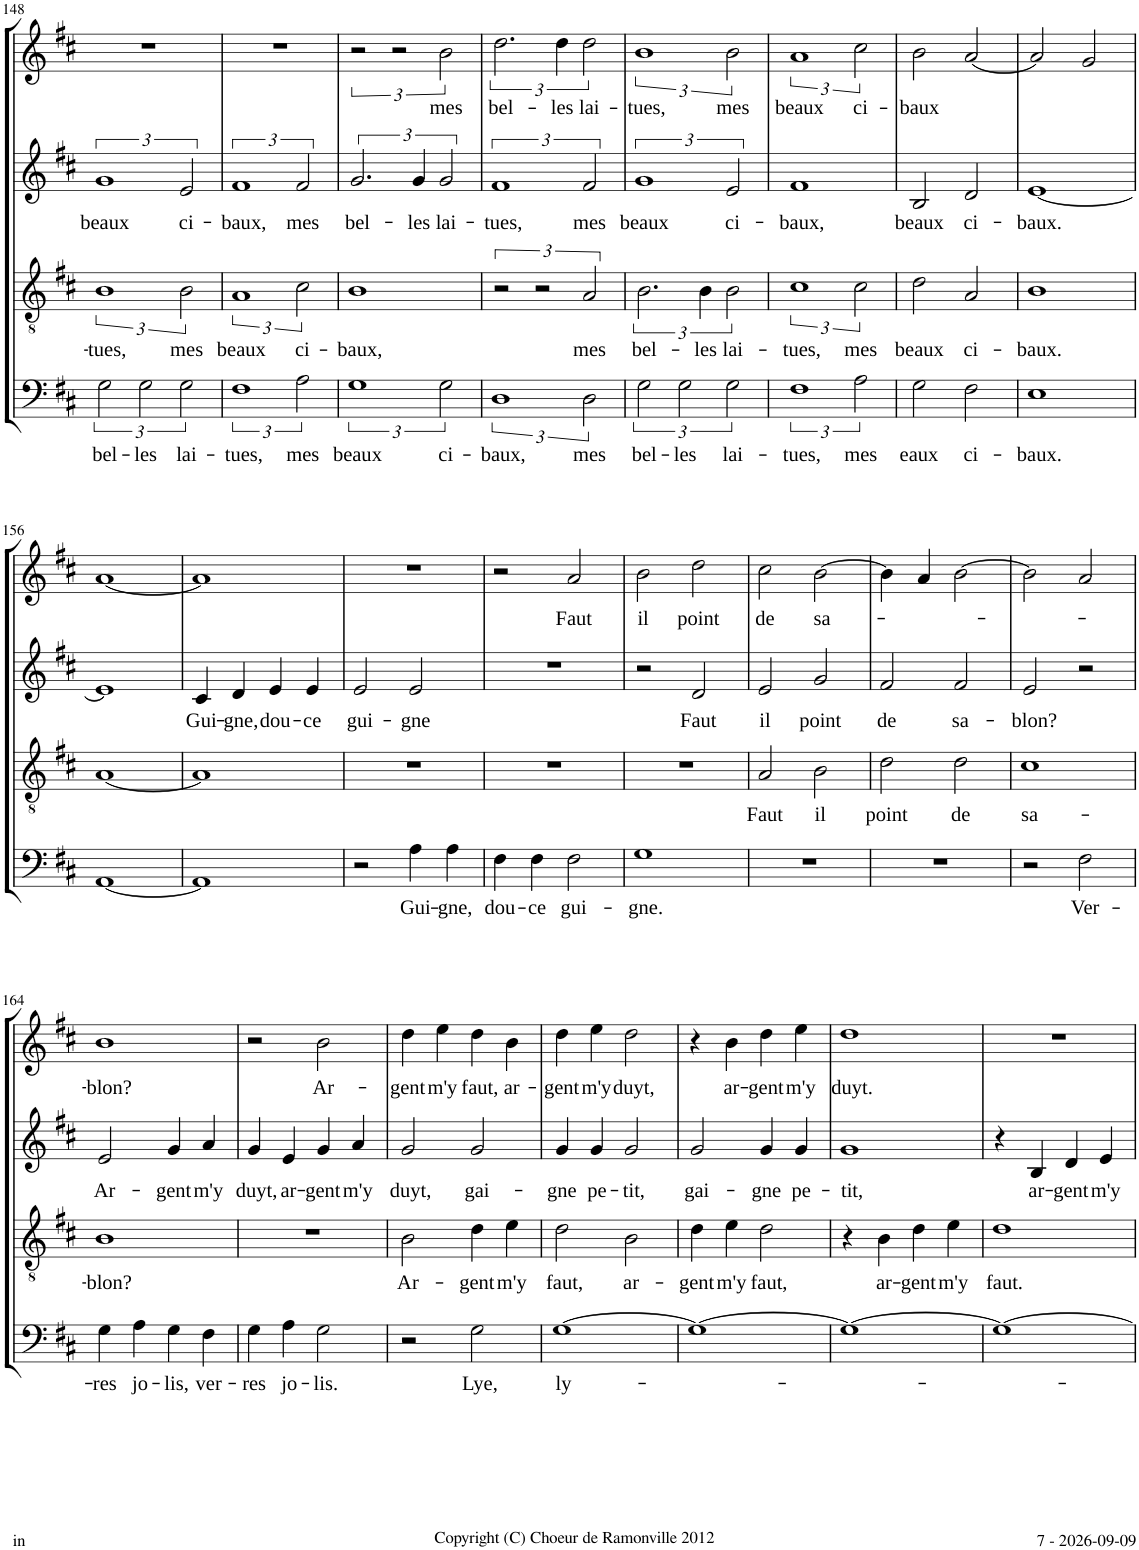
**kern	**text	**kern	**text	**kern	**text	**kern	**text
*part4	*part4	*part3	*part3	*part2	*part2	*part1	*part1
*staff4	*staff4	*staff3	*staff3	*staff2	*staff2	*staff1	*staff1
*I"Basse	*	*I"Ténor	*	*I"Alto	*	*I"Soprano	*
*I'B	*	*I'T	*	*	*	*I'S	*
!!LO:PB:g=z
*clefF4	*	*clefGv2	*	*clefG2	*	*clefG2	*
*k[f#c#]	*	*k[f#c#]	*	*k[f#c#]	*	*k[f#c#]	*
*M4/4	*	*M4/4	*	*M4/4	*	*M4/4	*
*met(c|)	*	*met(c|)	*	*met(c|)	*	*met(c|)	*
=148	=148	=148	=148	=148	=148	=148	=148
!	!LO:LY:b	!	!LO:LY:b	!	!LO:LY:b	!	!
3G\	bel-	3%2B	-tues,	3%2g	beaux	1r	.
!	!LO:LY:b	!	!	!	!	!	!
3G\	-les	.	.	.	.	.	.
!	!LO:LY:b	!	!LO:LY:b	!	!LO:LY:b	!	!
3G\	lai-	3B\	mes	3e/	ci-	.	.
=149	=149	=149	=149	=149	=149	=149	=149
!	!LO:LY:b	!	!LO:LY:b	!	!LO:LY:b	!	!
3%2F#	-tues,	3%2A	beaux	3%2f#	-baux,	1r	.
!	!LO:LY:b	!	!LO:LY:b	!	!LO:LY:b	!	!
3A\	mes	3c#\	ci-	3f#/	mes	.	.
=150	=150	=150	=150	=150	=150	=150	=150
!	!LO:LY:b	!	!LO:LY:b	!	!LO:LY:b	!	!
3%2G	beaux	1B	-baux,	3.g/	bel-	3r	.
.	.	.	.	.	.	3r	.
!	!	!	!	!	!LO:LY:b	!	!
.	.	.	.	6g/	-les	.	.
!	!LO:LY:b	!	!	!	!LO:LY:b	!	!LO:LY:b
3G\	ci-	.	.	3g/	lai-	3b\	mes
=151	=151	=151	=151	=151	=151	=151	=151
!	!LO:LY:b	!	!	!	!LO:LY:b	!	!LO:LY:b
3%2D	-baux,	3r	.	3%2f#	-tues,	3.dd\	bel-
.	.	3r	.	.	.	.	.
!	!	!	!	!	!	!	!LO:LY:b
.	.	.	.	.	.	6dd\	-les
!	!LO:LY:b	!	!LO:LY:b	!	!LO:LY:b	!	!LO:LY:b
3D\	mes	3A/	mes	3f#/	mes	3dd\	lai-
=152	=152	=152	=152	=152	=152	=152	=152
!	!LO:LY:b	!	!LO:LY:b	!	!LO:LY:b	!	!LO:LY:b
3G\	bel-	3.B\	bel-	3%2g	beaux	3%2b	-tues,
!	!LO:LY:b	!	!	!	!	!	!
3G\	-les	.	.	.	.	.	.
!	!	!	!LO:LY:b	!	!	!	!
.	.	6B\	-les	.	.	.	.
!	!LO:LY:b	!	!LO:LY:b	!	!LO:LY:b	!	!LO:LY:b
3G\	lai-	3B\	lai-	3e/	ci-	3b\	mes
=153	=153	=153	=153	=153	=153	=153	=153
!	!LO:LY:b	!	!LO:LY:b	!	!LO:LY:b	!	!LO:LY:b
3%2F#	-tues,	3%2c#	-tues,	1f#	-baux,	3%2a	beaux
!	!LO:LY:b	!	!LO:LY:b	!	!	!	!LO:LY:b
3A\	mes	3c#\	mes	.	.	3cc#\	ci-
=154	=154	=154	=154	=154	=154	=154	=154
!	!LO:LY:b	!	!LO:LY:b	!	!LO:LY:b	!	!LO:LY:b
2G\	eaux	2d\	beaux	2B/	beaux	2b\	-baux
!	!LO:LY:b	!	!LO:LY:b	!	!LO:LY:b	!	!
2F#\	ci-	2A/	ci-	2d/	ci-	[2a/	.
=155	=155	=155	=155	=155	=155	=155	=155
!	!LO:LY:b	!	!LO:LY:b	!	!LO:LY:b	!	!
1E	-baux.	1B	-baux.	[1e	-baux.	2a/]	.
.	.	.	.	.	.	2g/	.
!!LO:LB:g=z
=156	=156	=156	=156	=156	=156	=156	=156
[1AA	.	[1A	.	1e]	.	[1a	.
=157	=157	=157	=157	=157	=157	=157	=157
!	!	!	!	!	!LO:LY:b	!	!
1AA]	.	1A]	.	4c#/	Gui-	1a]	.
!	!	!	!	!	!LO:LY:b	!	!
.	.	.	.	4d/	-gne,	.	.
!	!	!	!	!	!LO:LY:b	!	!
.	.	.	.	4e/	dou-	.	.
!	!	!	!	!	!LO:LY:b	!	!
.	.	.	.	4e/	-ce	.	.
=158	=158	=158	=158	=158	=158	=158	=158
!	!	!	!	!	!LO:LY:b	!	!
2r	.	1r	.	2e/	gui-	1r	.
!	!LO:LY:b	!	!	!	!LO:LY:b	!	!
4A\	Gui-	.	.	2e/	-gne	.	.
!	!LO:LY:b	!	!	!	!	!	!
4A\	-gne,	.	.	.	.	.	.
=159	=159	=159	=159	=159	=159	=159	=159
!	!LO:LY:b	!	!	!	!	!	!
4F#\	dou-	1r	.	1r	.	2r	.
!	!LO:LY:b	!	!	!	!	!	!
4F#\	-ce	.	.	.	.	.	.
!	!LO:LY:b	!	!	!	!	!	!LO:LY:b
2F#\	gui-	.	.	.	.	2a/	Faut
=160	=160	=160	=160	=160	=160	=160	=160
!	!LO:LY:b	!	!	!	!	!	!LO:LY:b
1G	-gne.	1r	.	2r	.	2b\	il
!	!	!	!	!	!LO:LY:b	!	!LO:LY:b
.	.	.	.	2d/	Faut	2dd\	point
=161	=161	=161	=161	=161	=161	=161	=161
!	!	!	!LO:LY:b	!	!LO:LY:b	!	!LO:LY:b
1r	.	2A/	Faut	2e/	il	2cc#\	de
!	!	!	!LO:LY:b	!	!LO:LY:b	!	!LO:LY:b
.	.	2B\	il	2g/	point	[2b\	sa-
=162	=162	=162	=162	=162	=162	=162	=162
!	!	!	!LO:LY:b	!	!LO:LY:b	!	!
1r	.	2d\	point	2f#/	de	4b\]	.
.	.	.	.	.	.	4a/	.
!	!	!	!LO:LY:b	!	!LO:LY:b	!	!
.	.	2d\	de	2f#/	sa-	[2b\	.
=163	=163	=163	=163	=163	=163	=163	=163
!	!	!	!LO:LY:b	!	!LO:LY:b	!	!
2r	.	1c#	sa-	2e/	-blon?	2b\]	.
!	!LO:LY:b	!	!	!	!	!	!
2F#\	Ver-	.	.	2r	.	2a/	.
!!LO:LB:g=z
=164	=164	=164	=164	=164	=164	=164	=164
!	!LO:LY:b	!	!LO:LY:b	!	!LO:LY:b	!	!LO:LY:b
4G\	-res	1B	-blon?	2e/	Ar-	1b	-blon?
!	!LO:LY:b	!	!	!	!	!	!
4A\	jo-	.	.	.	.	.	.
!	!LO:LY:b	!	!	!	!LO:LY:b	!	!
4G\	-lis,	.	.	4g/	-gent	.	.
!	!LO:LY:b	!	!	!	!LO:LY:b	!	!
4F#\	ver-	.	.	4a/	m'y	.	.
=165	=165	=165	=165	=165	=165	=165	=165
!	!LO:LY:b	!	!	!	!LO:LY:b	!	!
4G\	-res	1r	.	4g/	duyt,	2r	.
!	!LO:LY:b	!	!	!	!LO:LY:b	!	!
4A\	jo-	.	.	4e/	ar-	.	.
!	!LO:LY:b	!	!	!	!LO:LY:b	!	!LO:LY:b
2G\	-lis.	.	.	4g/	-gent	2b\	Ar-
!	!	!	!	!	!LO:LY:b	!	!
.	.	.	.	4a/	m'y	.	.
=166	=166	=166	=166	=166	=166	=166	=166
!	!	!	!LO:LY:b	!	!LO:LY:b	!	!LO:LY:b
2r	.	2B\	Ar-	2g/	duyt,	4dd\	-gent
!	!	!	!	!	!	!	!LO:LY:b
.	.	.	.	.	.	4ee\	m'y
!	!LO:LY:b	!	!LO:LY:b	!	!LO:LY:b	!	!LO:LY:b
2G\	Lye,	4d\	-gent	2g/	gai-	4dd\	faut,
!	!	!	!LO:LY:b	!	!	!	!LO:LY:b
.	.	4e\	m'y	.	.	4b\	ar-
=167	=167	=167	=167	=167	=167	=167	=167
!	!LO:LY:b	!	!LO:LY:b	!	!LO:LY:b	!	!LO:LY:b
[1G	ly-	2d\	faut,	4g/	-gne	4dd\	-gent
!	!	!	!	!	!LO:LY:b	!	!LO:LY:b
.	.	.	.	4g/	pe-	4ee\	m'y
!	!	!	!LO:LY:b	!	!LO:LY:b	!	!LO:LY:b
.	.	2B\	ar-	2g/	-tit,	2dd\	duyt,
=168	=168	=168	=168	=168	=168	=168	=168
!	!	!	!LO:LY:b	!	!LO:LY:b	!	!
1G_	.	4d\	-gent	2g/	gai-	4r	.
!	!	!	!LO:LY:b	!	!	!	!LO:LY:b
.	.	4e\	m'y	.	.	4b\	ar-
!	!	!	!LO:LY:b	!	!LO:LY:b	!	!LO:LY:b
.	.	2d\	faut,	4g/	-gne	4dd\	-gent
!	!	!	!	!	!LO:LY:b	!	!LO:LY:b
.	.	.	.	4g/	pe-	4ee\	m'y
=169	=169	=169	=169	=169	=169	=169	=169
!	!	!	!	!	!LO:LY:b	!	!LO:LY:b
1G_	.	4r	.	1g	-tit,	1dd	duyt.
!	!	!	!LO:LY:b	!	!	!	!
.	.	4B\	ar-	.	.	.	.
!	!	!	!LO:LY:b	!	!	!	!
.	.	4d\	-gent	.	.	.	.
!	!	!	!LO:LY:b	!	!	!	!
.	.	4e\	m'y	.	.	.	.
=170	=170	=170	=170	=170	=170	=170	=170
!	!	!	!LO:LY:b	!	!	!	!
1G_	.	1d	faut.	4r	.	1r	.
!	!	!	!	!	!LO:LY:b	!	!
.	.	.	.	4B/	ar-	.	.
!	!	!	!	!	!LO:LY:b	!	!
.	.	.	.	4d/	-gent	.	.
!	!	!	!	!	!LO:LY:b	!	!
.	.	.	.	4e/	m'y	.	.
=	=	=	=	=	=	=	=
*-	*-	*-	*-	*-	*-	*-	*-
